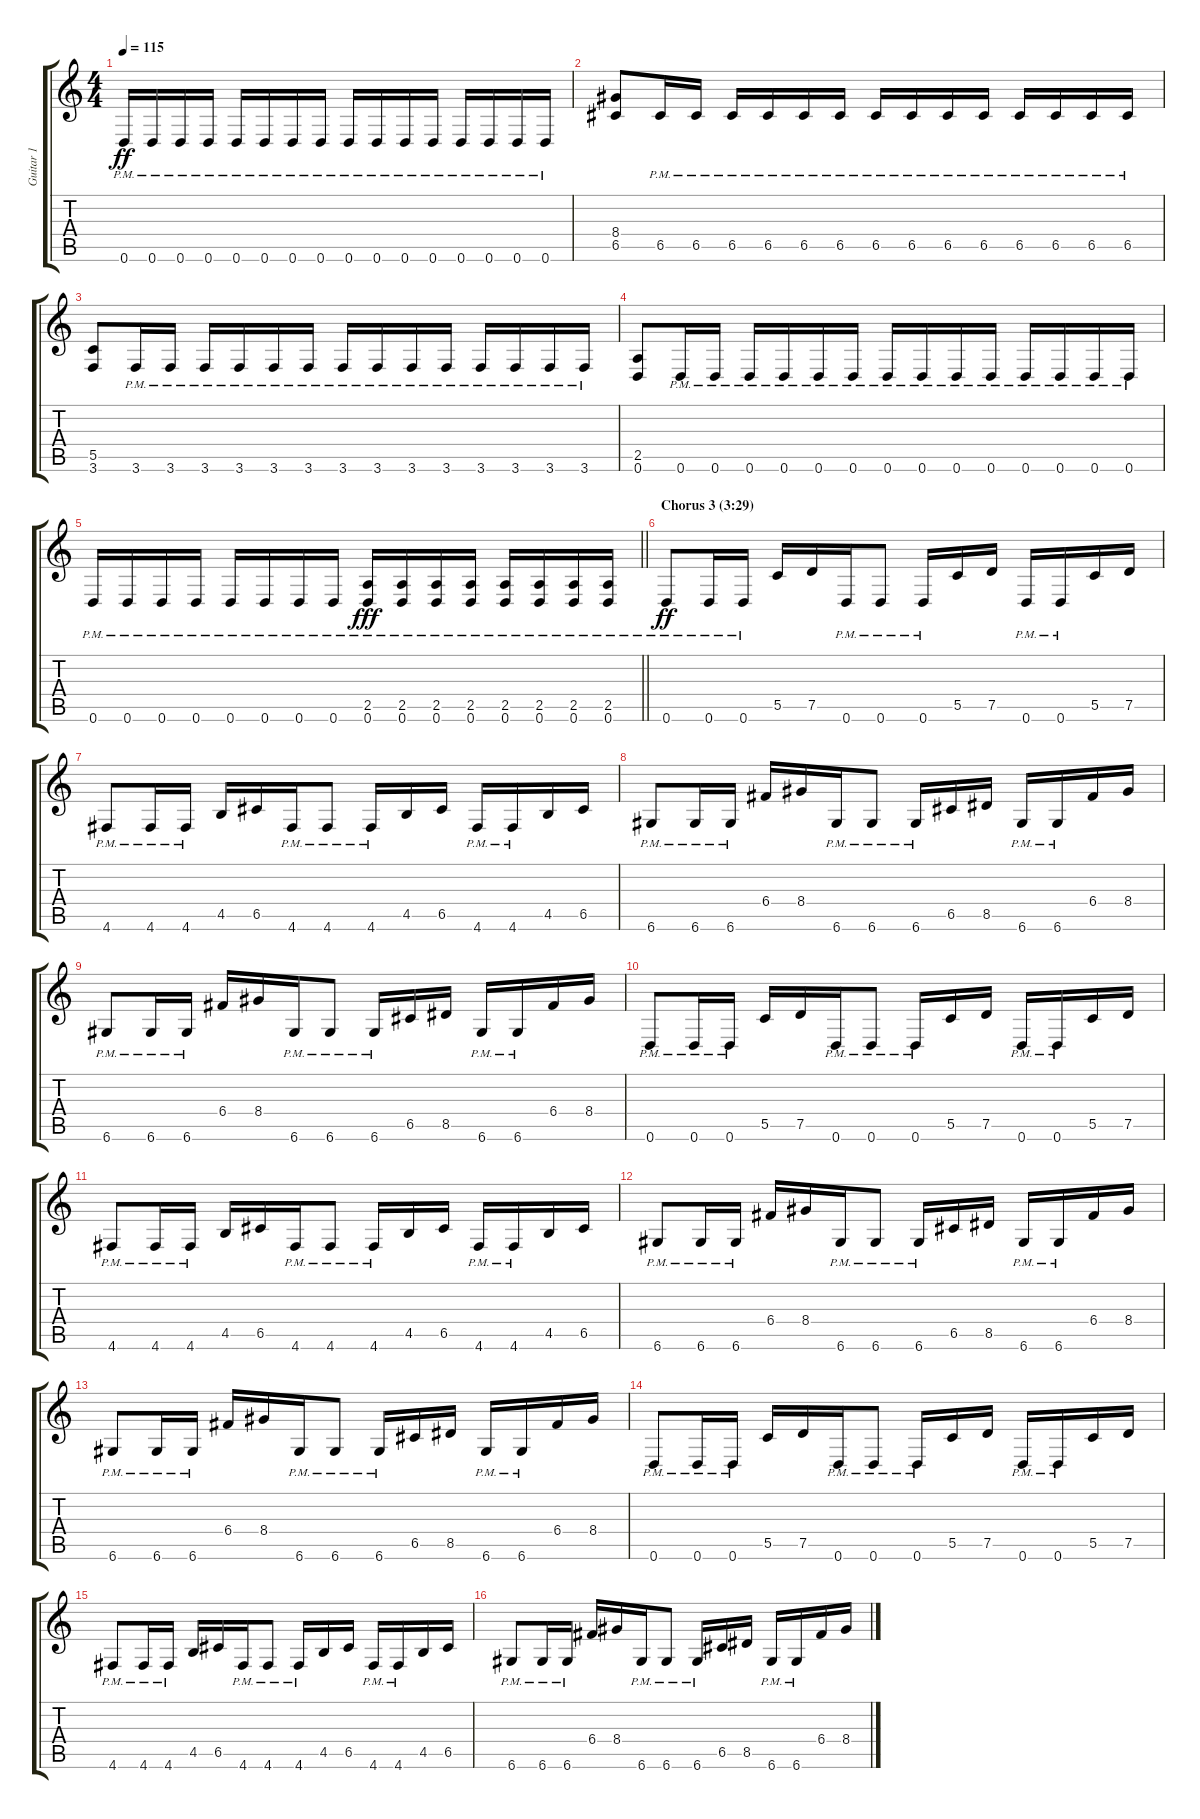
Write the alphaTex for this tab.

\track ("Guitar 1" "Guitar 1") {instrument distortionguitar}
\staff {score tabs}
\tuning (D4 A3 F3 C3 G2 D2) {hide}
\ts (4 4)
\tempo 115
\clef g2
\ks c
0.6{pm}.16{dy ff} 0.6{pm}.16 0.6{pm}.16 0.6{pm}.16 0.6{pm}.16 0.6{pm}.16 0.6{pm}.16 0.6{pm}.16 0.6{pm}.16 0.6{pm}.16 0.6{pm}.16 0.6{pm}.16 0.6{pm}.16 0.6{pm}.16 0.6{pm}.16 0.6{pm}.16 |
(8.4 6.5).8 6.5{pm}.16 6.5{pm}.16 6.5{pm}.16 6.5{pm}.16 6.5{pm}.16 6.5{pm}.16 6.5{pm}.16 6.5{pm}.16 6.5{pm}.16 6.5{pm}.16 6.5{pm}.16 6.5{pm}.16 6.5{pm}.16 6.5{pm}.16 |
(5.5 3.6).8 3.6{pm}.16 3.6{pm}.16 3.6{pm}.16 3.6{pm}.16 3.6{pm}.16 3.6{pm}.16 3.6{pm}.16 3.6{pm}.16 3.6{pm}.16 3.6{pm}.16 3.6{pm}.16 3.6{pm}.16 3.6{pm}.16 3.6{pm}.16 |
(2.5 0.6).8 0.6{pm}.16 0.6{pm}.16 0.6{pm}.16 0.6{pm}.16 0.6{pm}.16 0.6{pm}.16 0.6{pm}.16 0.6{pm}.16 0.6{pm}.16 0.6{pm}.16 0.6{pm}.16 0.6{pm}.16 0.6{pm}.16 0.6{pm}.16 |
\barLineRight lightlight
0.6{pm}.16 0.6{pm}.16 0.6{pm}.16 0.6{pm}.16 0.6{pm}.16 0.6{pm}.16 0.6{pm}.16 0.6{pm}.16 (2.5{pm} 0.6{pm}).16{dy fff} (2.5{pm} 0.6{pm}).16 (2.5{pm} 0.6{pm}).16 (2.5{pm} 0.6{pm}).16 (2.5{pm} 0.6{pm}).16 (2.5{pm} 0.6{pm}).16 (2.5{pm} 0.6{pm}).16 (2.5{pm} 0.6{pm}).16 |
\section ("" "Chorus 3 (3:29)")
0.6{pm}.8{dy ff} 0.6{pm}.16 0.6{pm}.16 5.5.16 7.5.16 0.6{pm}.16 0.6{pm}.8 0.6{pm}.16 5.5.16 7.5.16 0.6{pm}.16 0.6{pm}.16 5.5.16 7.5.16 |
4.6{pm}.8 4.6{pm}.16 4.6{pm}.16 4.5.16 6.5.16 4.6{pm}.16 4.6{pm}.8 4.6{pm}.16 4.5.16 6.5.16 4.6{pm}.16 4.6{pm}.16 4.5.16 6.5.16 |
6.6{pm}.8 6.6{pm}.16 6.6{pm}.16 6.4.16 8.4.16 6.6{pm}.16 6.6{pm}.8 6.6{pm}.16 6.5.16 8.5.16 6.6{pm}.16 6.6{pm}.16 6.4.16 8.4.16 |
6.6{pm}.8 6.6{pm}.16 6.6{pm}.16 6.4.16 8.4.16 6.6{pm}.16 6.6{pm}.8 6.6{pm}.16 6.5.16 8.5.16 6.6{pm}.16 6.6{pm}.16 6.4.16 8.4.16 |
0.6{pm}.8 0.6{pm}.16 0.6{pm}.16 5.5.16 7.5.16 0.6{pm}.16 0.6{pm}.8 0.6{pm}.16 5.5.16 7.5.16 0.6{pm}.16 0.6{pm}.16 5.5.16 7.5.16 |
4.6{pm}.8 4.6{pm}.16 4.6{pm}.16 4.5.16 6.5.16 4.6{pm}.16 4.6{pm}.8 4.6{pm}.16 4.5.16 6.5.16 4.6{pm}.16 4.6{pm}.16 4.5.16 6.5.16 |
6.6{pm}.8 6.6{pm}.16 6.6{pm}.16 6.4.16 8.4.16 6.6{pm}.16 6.6{pm}.8 6.6{pm}.16 6.5.16 8.5.16 6.6{pm}.16 6.6{pm}.16 6.4.16 8.4.16 |
6.6{pm}.8 6.6{pm}.16 6.6{pm}.16 6.4.16 8.4.16 6.6{pm}.16 6.6{pm}.8 6.6{pm}.16 6.5.16 8.5.16 6.6{pm}.16 6.6{pm}.16 6.4.16 8.4.16 |
0.6{pm}.8 0.6{pm}.16 0.6{pm}.16 5.5.16 7.5.16 0.6{pm}.16 0.6{pm}.8 0.6{pm}.16 5.5.16 7.5.16 0.6{pm}.16 0.6{pm}.16 5.5.16 7.5.16 |
4.6{pm}.8 4.6{pm}.16 4.6{pm}.16 4.5.16 6.5.16 4.6{pm}.16 4.6{pm}.8 4.6{pm}.16 4.5.16 6.5.16 4.6{pm}.16 4.6{pm}.16 4.5.16 6.5.16 |
6.6{pm}.8 6.6{pm}.16 6.6{pm}.16 6.4.16 8.4.16 6.6{pm}.16 6.6{pm}.8 6.6{pm}.16 6.5.16 8.5.16 6.6{pm}.16 6.6{pm}.16 6.4.16 8.4.16
